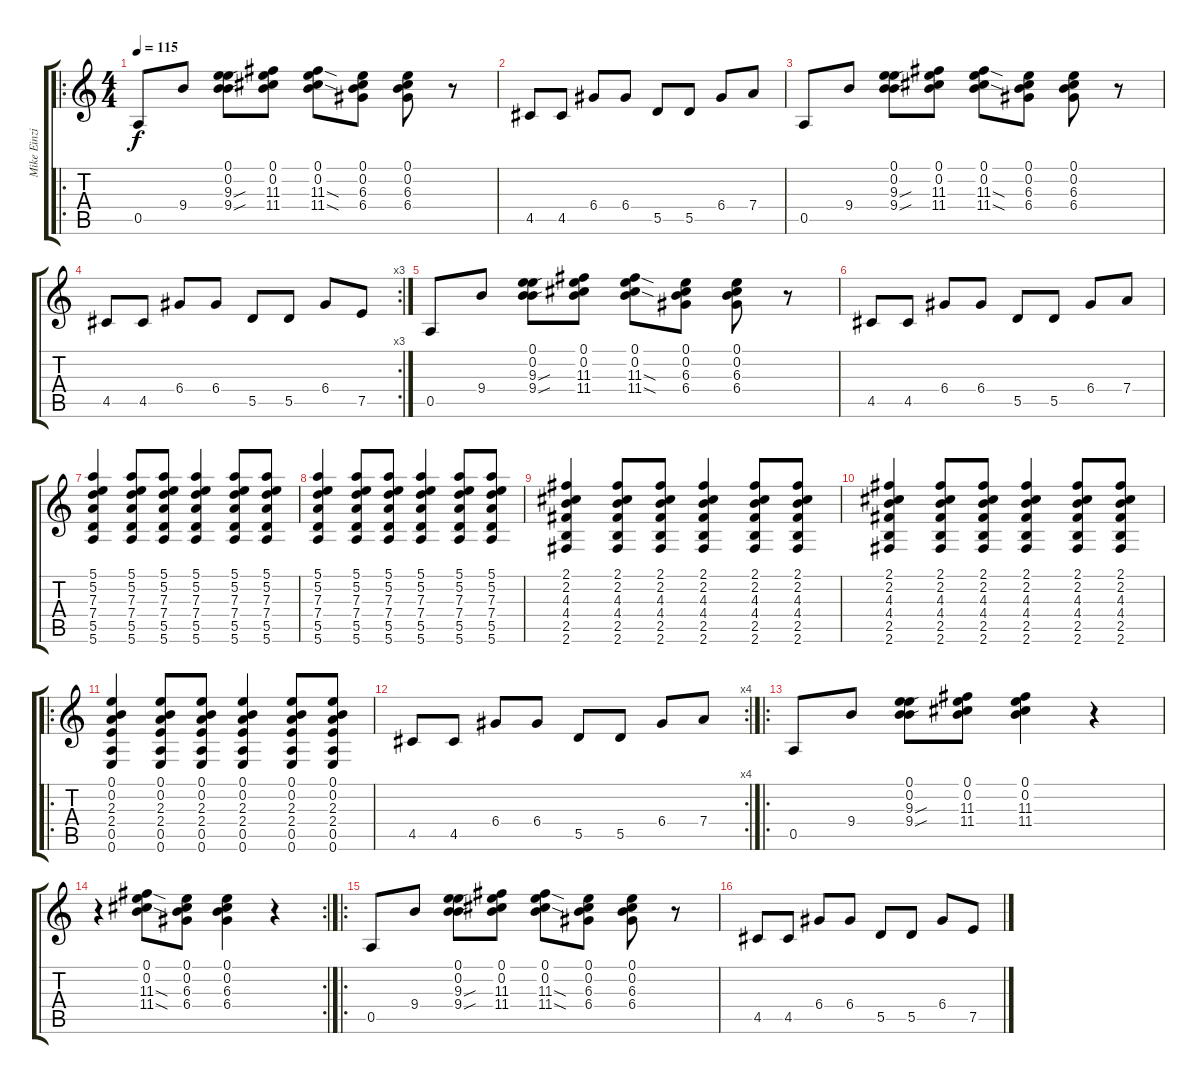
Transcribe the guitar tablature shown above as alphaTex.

\track ("Mike Einziger" "Mike Einzi") {instrument acousticguitarsteel}
\staff {score tabs}
\tuning (E4 B3 G3 D3 A2 E2) {hide}
\ro
\ts (4 4)
\tempo 115
\clef g2
\ks c
0.5.8{dy f instrument acousticguitarsteel} 9.4.8 (0.1 0.2 9.3{sou} 9.4{sou}).8 (0.1 0.2 11.3 11.4).8 (0.1 0.2 11.3{sod} 11.4{sod}).8 (0.1 0.2 6.3 6.4).8 (0.1 0.2 6.3 6.4).8 r.8 |
4.5.8 4.5.8 6.4.8 6.4.8 5.5.8 5.5.8 6.4.8 7.4.8 |
0.5.8 9.4.8 (0.1 0.2 9.3{sou} 9.4{sou}).8 (0.1 0.2 11.3 11.4).8 (0.1 0.2 11.3{sod} 11.4{sod}).8 (0.1 0.2 6.3 6.4).8 (0.1 0.2 6.3 6.4).8 r.8 |
\rc 3
4.5.8 4.5.8 6.4.8 6.4.8 5.5.8 5.5.8 6.4.8 7.5.8 |
0.5.8 9.4.8 (0.1 0.2 9.3{sou} 9.4{sou}).8 (0.1 0.2 11.3 11.4).8 (0.1 0.2 11.3{sod} 11.4{sod}).8 (0.1 0.2 6.3 6.4).8 (0.1 0.2 6.3 6.4).8 r.8 |
4.5.8 4.5.8 6.4.8 6.4.8 5.5.8 5.5.8 6.4.8 7.4.8 |
(5.1 5.2 7.3 7.4 5.5 5.6).4 (5.1 5.2 7.3 7.4 5.5 5.6).8 (5.1 5.2 7.3 7.4 5.5 5.6).8 (5.1 5.2 7.3 7.4 5.5 5.6).4 (5.1 5.2 7.3 7.4 5.5 5.6).8 (5.1 5.2 7.3 7.4 5.5 5.6).8 |
(5.1 5.2 7.3 7.4 5.5 5.6).4 (5.1 5.2 7.3 7.4 5.5 5.6).8 (5.1 5.2 7.3 7.4 5.5 5.6).8 (5.1 5.2 7.3 7.4 5.5 5.6).4 (5.1 5.2 7.3 7.4 5.5 5.6).8 (5.1 5.2 7.3 7.4 5.5 5.6).8 |
(2.1 2.2 4.3 4.4 2.5 2.6).4 (2.1 2.2 4.3 4.4 2.5 2.6).8 (2.1 2.2 4.3 4.4 2.5 2.6).8 (2.1 2.2 4.3 4.4 2.5 2.6).4 (2.1 2.2 4.3 4.4 2.5 2.6).8 (2.1 2.2 4.3 4.4 2.5 2.6).8 |
(2.1 2.2 4.3 4.4 2.5 2.6).4 (2.1 2.2 4.3 4.4 2.5 2.6).8 (2.1 2.2 4.3 4.4 2.5 2.6).8 (2.1 2.2 4.3 4.4 2.5 2.6).4 (2.1 2.2 4.3 4.4 2.5 2.6).8 (2.1 2.2 4.3 4.4 2.5 2.6).8 |
\ro
(0.1 0.2 2.3 2.4 0.5 0.6).4 (0.1 0.2 2.3 2.4 0.5 0.6).8 (0.1 0.2 2.3 2.4 0.5 0.6).8 (0.1 0.2 2.3 2.4 0.5 0.6).4 (0.1 0.2 2.3 2.4 0.5 0.6).8 (0.1 0.2 2.3 2.4 0.5 0.6).8 |
\rc 4
4.5.8 4.5.8 6.4.8 6.4.8 5.5.8 5.5.8 6.4.8 7.4.8 |
\ro
0.5.8 9.4.8 (0.1 0.2 9.3{sou} 9.4{sou}).8 (0.1 0.2 11.3 11.4).8 (0.1 0.2 11.3 11.4).4 r.4 |
\rc 2
r.4 (0.1 0.2 11.3{sod} 11.4{sod}).8 (0.1 0.2 6.3 6.4).8 (0.1 0.2 6.3 6.4).4 r.4 |
\ro
0.5.8 9.4.8 (0.1 0.2 9.3{sou} 9.4{sou}).8 (0.1 0.2 11.3 11.4).8 (0.1 0.2 11.3{sod} 11.4{sod}).8 (0.1 0.2 6.3 6.4).8 (0.1 0.2 6.3 6.4).8 r.8 |
4.5.8 4.5.8 6.4.8 6.4.8 5.5.8 5.5.8 6.4.8 7.5.8
